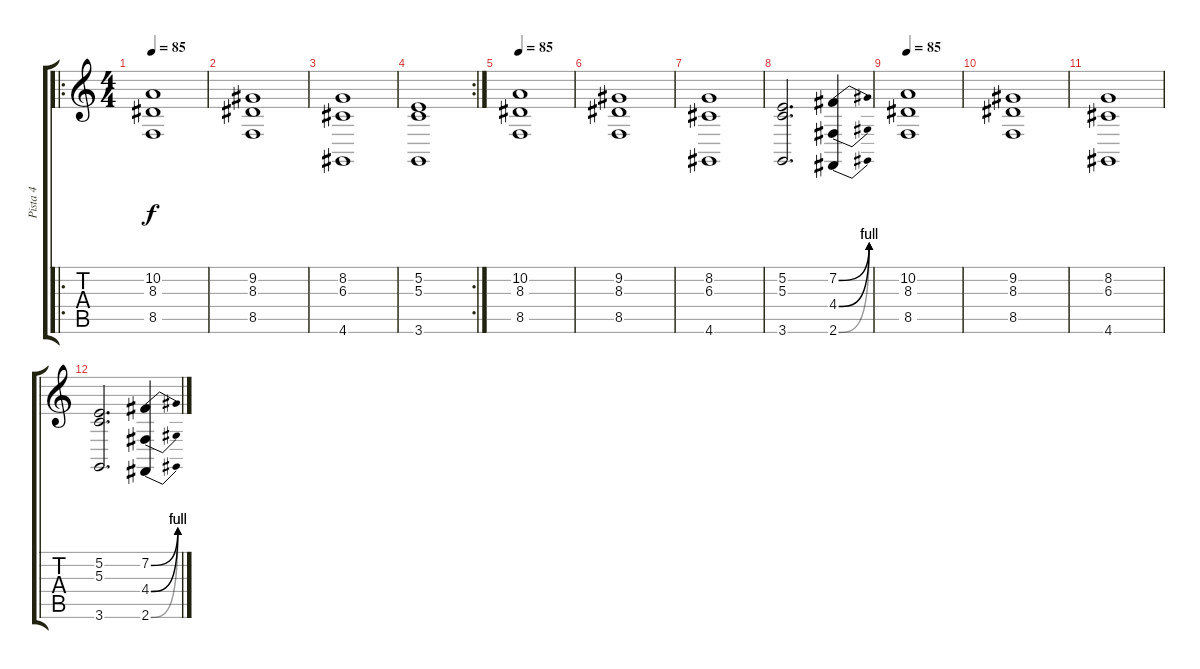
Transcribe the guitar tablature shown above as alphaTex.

\track ("Pista 4" "Pista 4") {instrument acousticgrandpiano}
\staff {score tabs}
\tuning (E4 B3 G3 D3 A2 E2) {hide}
\ro
\ts (4 4)
\tempo 85
\clef g2
\ks c
(10.2 8.3 8.5).1{dy f} |
(9.2 8.3 8.5).1 |
(8.2 6.3 4.6).1 |
\rc 2
(5.2 5.3 3.6).1 |
\tempo 85
(10.2 8.3 8.5).1 |
(9.2 8.3 8.5).1 |
(8.2 6.3 4.6).1 |
(5.2 5.3 3.6).2{d} (7.2{be (bend 0 0 60 4)} 4.4{be (bend 0 0 60 4)} 2.6{be (bend 0 0 60 4)}).4 |
\tempo 85
(10.2 8.3 8.5).1 |
(9.2 8.3 8.5).1 |
(8.2 6.3 4.6).1 |
(5.2 5.3 3.6).2{d} (7.2{be (bend 0 0 60 4)} 4.4{be (bend 0 0 60 4)} 2.6{be (bend 0 0 60 4)}).4
